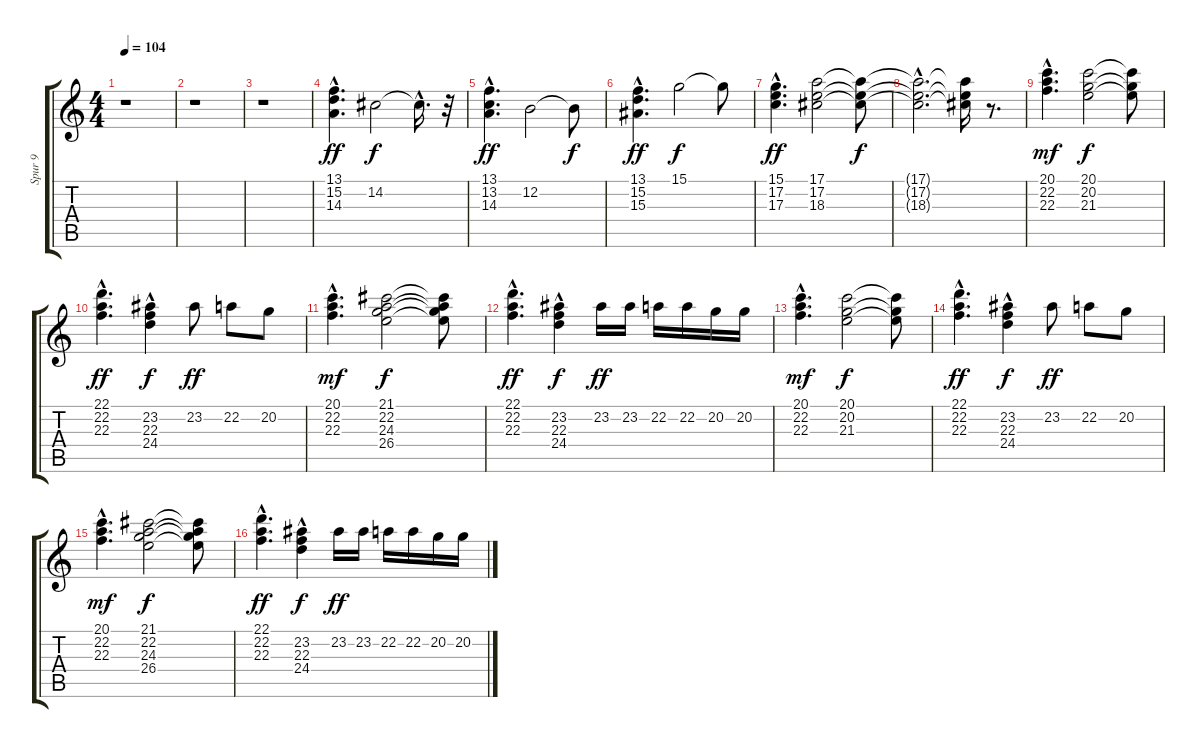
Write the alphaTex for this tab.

\track ("Spur 9" "Spur 9") {instrument drawbarorgan}
\staff {score tabs}
\tuning (E4 B3 G3 D3 A2 E2) {hide}
\ts (4 4)
\tempo 104
\clef g2
\ks c
r.1{dy ff} |
r.1 |
r.1 |
(13.1{hac} 15.2{hac} 14.3{hac}).4{d} 14.2.2{dy f} 14.2{hac t}.16{d} r.32 |
(13.1 13.2{hac} 14.3).4{d dy ff} 12.2.2 12.2{t}.8{dy f} |
(13.1{hac} 15.2 15.3).4{d dy ff} 15.1.2{dy f} 15.1{t}.8 |
(15.1{hac} 17.2 17.3{hac}).4{d dy ff} (17.1 17.2 18.3).2 (17.1{t} 17.2{t} 18.3{t}).8{dy f} |
(17.1{hac t} 17.2{hac t} 18.3{hac t}).2{d} (17.1{t} 17.2{t} 18.3{t}).16 r.8{d} |
(20.1{hac} 22.2{hac} 22.3{hac}).4{d dy mf} (20.1 20.2 21.3).2{dy f} (20.1{t} 20.2{t} 21.3{t}).8 |
(22.1{hac} 22.2{hac} 22.3).4{d dy ff} (23.2{hac} 22.3{hac} 24.4).4{dy f} 23.2.8{dy ff} 22.2.8 20.2.8 |
(20.1{hac} 22.2{hac} 22.3{hac}).4{d dy mf} (21.1 22.2 24.3 26.4).2{dy f} (21.1{t} 22.2{t} 24.3{t} 26.4{t}).8 |
(22.1{hac} 22.2{hac} 22.3).4{d dy ff} (23.2{hac} 22.3{hac} 24.4).4{dy f} 23.2.16{dy ff} 23.2.16 22.2.16 22.2.16 20.2.16 20.2.16 |
(20.1{hac} 22.2{hac} 22.3{hac}).4{d dy mf} (20.1 20.2 21.3).2{dy f} (20.1{t} 20.2{t} 21.3{t}).8 |
(22.1{hac} 22.2{hac} 22.3).4{d dy ff} (23.2{hac} 22.3{hac} 24.4).4{dy f} 23.2.8{dy ff} 22.2.8 20.2.8 |
(20.1{hac} 22.2{hac} 22.3{hac}).4{d dy mf} (21.1 22.2 24.3 26.4).2{dy f} (21.1{t} 22.2{t} 24.3{t} 26.4{t}).8 |
(22.1{hac} 22.2{hac} 22.3).4{d dy ff} (23.2{hac} 22.3{hac} 24.4).4{dy f} 23.2.16{dy ff} 23.2.16 22.2.16 22.2.16 20.2.16 20.2.16
